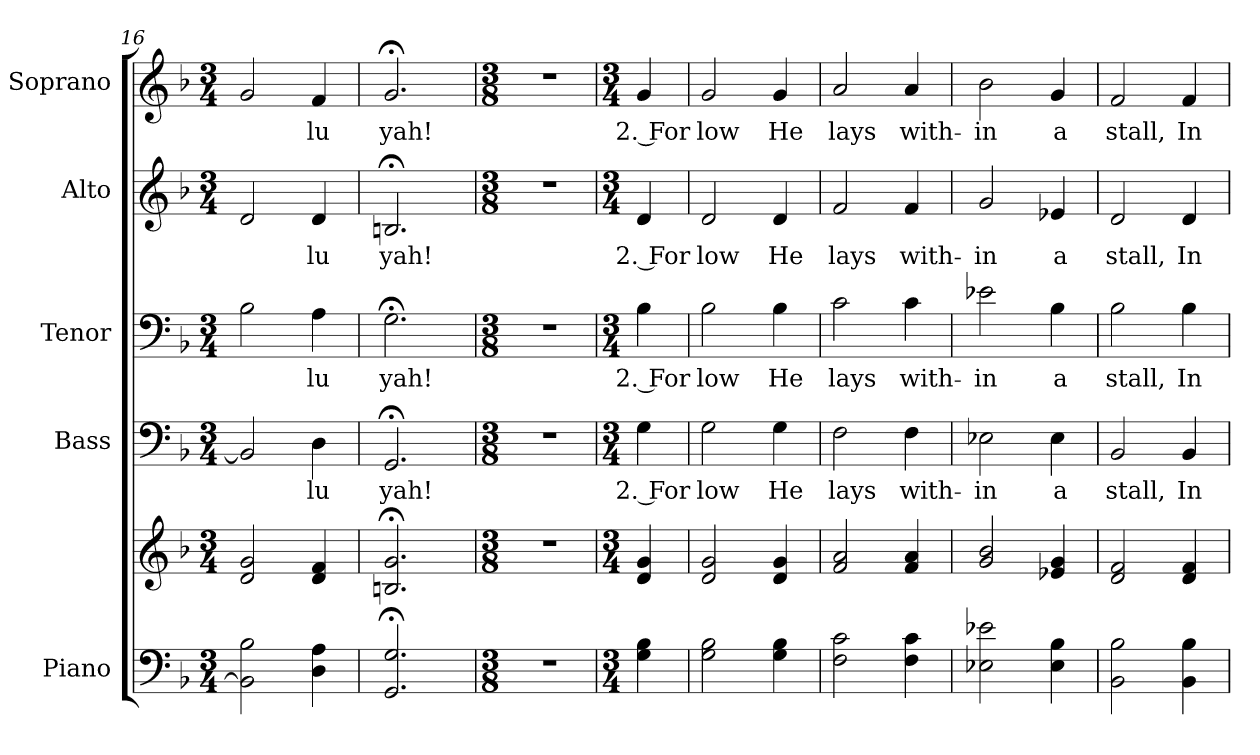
**kern	**kern	**kern	**text	**kern	**text	**kern	**text	**kern	**text
*part5	*part5	*part4	*part4	*part3	*part3	*part2	*part2	*part1	*part1
*staff6	*staff5	*staff4	*staff4	*staff3	*staff3	*staff2	*staff2	*staff1	*staff1
*I"Piano	*	*I"Bass	*	*I"Tenor	*	*I"Alto	*	*I"Soprano	*
*I'Pno.	*	*I'B.	*	*I'T.	*	*I'A.	*	*I'S.	*
*clefF4	*clefG2	*clefF4	*	*clefF4	*	*clefG2	*	*clefG2	*
*k[b-]	*k[b-]	*k[b-]	*	*k[b-]	*	*k[b-]	*	*k[b-]	*
*F:	*F:	*F:	*	*F:	*	*F:	*	*F:	*
*M3/4	*M3/4	*M3/4	*	*M3/4	*	*M3/4	*	*M3/4	*
=16	=16	=16	=16	=16	=16	=16	=16	=16	=16
2BB-i\] 2B-i	2di/ 2gi	2BB-i/]	.	2B-i\	.	2di/	.	2gi/	.
!	!	!	!LO:LY:b:color=#000000	!	!	!	!	!	!
!	!	!	!	!	!LO:LY:b:color=#000000	!	!	!	!
!	!	!	!	!	!	!	!LO:LY:b:color=#000000	!	!
!	!	!	!	!	!	!	!	!	!LO:LY:b:color=#000000
4Di\ 4Ai	4di/ 4fi	4Di\	lu	4Ai\	lu	4di/	lu	4fi/	lu
=17	=17	=17	=17	=17	=17	=17	=17	=17	=17
!	!	!	!LO:LY:b:color=#000000	!	!	!	!	!	!
!	!	!	!	!	!LO:LY:b:color=#000000	!	!	!	!
!	!	!	!	!	!	!	!LO:LY:b:color=#000000	!	!
!	!	!	!	!	!	!	!	!	!LO:LY:b:color=#000000
2.GGi/; 2.Gi;	2.Bni/; 2.gi;	2.GG;i/	yah!	2.G;i\	yah!	2.Bn;i/	yah!	2.g;i/	yah!
!!LO:PB:g=z
=18	=18	=18	=18	=18	=18	=18	=18	=18	=18
*M3/8	*M3/8	*M3/8	*	*M3/8	*	*M3/8	*	*M3/8	*
!LO:N:vis=1	!LO:N:vis=1	!LO:N:vis=1	!	!LO:N:vis=1	!	!LO:N:vis=1	!	!LO:N:vis=1	!
4.r	4.r	4.r	.	4.r	.	4.r	.	4.r	.
=	=	=	=	=	=	=	=	=	=
*M3/4	*M3/4	*M3/4	*	*M3/4	*	*M3/4	*	*M3/4	*
!	!	!	!LO:LY:b:color=#000000	!	!	!	!	!	!
!	!	!	!	!	!LO:LY:b:color=#000000	!	!	!	!
!	!	!	!	!	!	!	!LO:LY:b:color=#000000	!	!
!	!	!	!	!	!	!	!	!	!LO:LY:b:color=#000000
4Gi\ 4B-i	4di/ 4gi	4Gi\	2. For	4B-i\	2. For	4di/	2. For	4gi/	2. For
=1	=1	=1	=1	=1	=1	=1	=1	=1	=1
!	!	!	!LO:LY:b:color=#000000	!	!	!	!	!	!
!	!	!	!	!	!LO:LY:b:color=#000000	!	!	!	!
!	!	!	!	!	!	!	!LO:LY:b:color=#000000	!	!
!	!	!	!	!	!	!	!	!	!LO:LY:b:color=#000000
2Gi\ 2B-i	2di/ 2gi	2Gi\	low	2B-i\	low	2di/	low	2gi/	low
!	!	!	!LO:LY:b:color=#000000	!	!	!	!	!	!
!	!	!	!	!	!LO:LY:b:color=#000000	!	!	!	!
!	!	!	!	!	!	!	!LO:LY:b:color=#000000	!	!
!	!	!	!	!	!	!	!	!	!LO:LY:b:color=#000000
4Gi\ 4B-i	4di/ 4gi	4Gi\	He	4B-i\	He	4di/	He	4gi/	He
=2	=2	=2	=2	=2	=2	=2	=2	=2	=2
!	!	!	!LO:LY:b:color=#000000	!	!	!	!	!	!
!	!	!	!	!	!LO:LY:b:color=#000000	!	!	!	!
!	!	!	!	!	!	!	!LO:LY:b:color=#000000	!	!
!	!	!	!	!	!	!	!	!	!LO:LY:b:color=#000000
2Fi\ 2ci	2fi/ 2ai	2Fi\	lays	2ci\	lays	2fi/	lays	2ai/	lays
!	!	!	!LO:LY:b:color=#000000	!	!	!	!	!	!
!	!	!	!	!	!LO:LY:b:color=#000000	!	!	!	!
!	!	!	!	!	!	!	!LO:LY:b:color=#000000	!	!
!	!	!	!	!	!	!	!	!	!LO:LY:b:color=#000000
4Fi\ 4ci	4fi/ 4ai	4Fi\	with-	4ci\	with-	4fi/	with-	4ai/	with-
=3	=3	=3	=3	=3	=3	=3	=3	=3	=3
!	!	!	!LO:LY:b:color=#000000	!	!	!	!	!	!
!	!	!	!	!	!LO:LY:b:color=#000000	!	!	!	!
!	!	!	!	!	!	!	!LO:LY:b:color=#000000	!	!
!	!	!	!	!	!	!	!	!	!LO:LY:b:color=#000000
2E-Xi\ 2e-Xi	2gi/ 2b-i	2E-Xi\	-in	2e-Xi\	-in	2gi/	-in	2b-i\	-in
!	!	!	!LO:LY:b:color=#000000	!	!	!	!	!	!
!	!	!	!	!	!LO:LY:b:color=#000000	!	!	!	!
!	!	!	!	!	!	!	!LO:LY:b:color=#000000	!	!
!	!	!	!	!	!	!	!	!	!LO:LY:b:color=#000000
4E-i\ 4B-i	4e-Xi/ 4gi	4E-i\	a	4B-i\	a	4e-Xi/	a	4gi/	a
!!LO:PB:g=z
=4	=4	=4	=4	=4	=4	=4	=4	=4	=4
!	!	!	!LO:LY:b:color=#000000	!	!	!	!	!	!
!	!	!	!	!	!LO:LY:b:color=#000000	!	!	!	!
!	!	!	!	!	!	!	!LO:LY:b:color=#000000	!	!
!	!	!	!	!	!	!	!	!	!LO:LY:b:color=#000000
2BB-i\ 2B-i	2di/ 2fi	2BB-i/	stall,	2B-i\	stall,	2di/	stall,	2fi/	stall,
!	!	!	!LO:LY:b:color=#000000	!	!	!	!	!	!
!	!	!	!	!	!LO:LY:b:color=#000000	!	!	!	!
!	!	!	!	!	!	!	!LO:LY:b:color=#000000	!	!
!	!	!	!	!	!	!	!	!	!LO:LY:b:color=#000000
4BB-i\ 4B-i	4di/ 4fi	4BB-i/	In	4B-i\	In	4di/	In	4fi/	In
=	=	=	=	=	=	=	=	=	=
*-	*-	*-	*-	*-	*-	*-	*-	*-	*-
